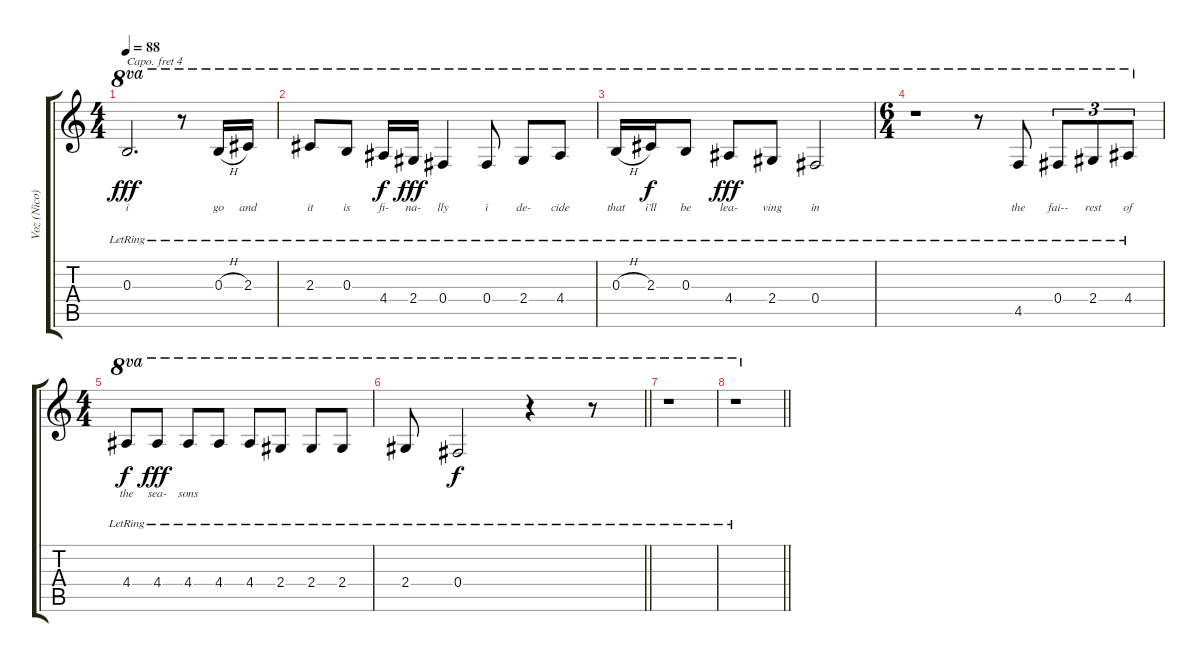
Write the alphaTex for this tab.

\track ("Voz (Nico)" "Voz (Nico)") {instrument acousticguitarsteel}
\staff {score tabs}
\capo 4
\tuning (E4 B3 G3 D3 A2 E2) {hide}
\ts (4 4)
\tempo 88
\clef g2
\ks c
0.3{lr}.2{d ot 8va lyrics (0 "i") lyrics (1 "") lyrics (2 "") lyrics (3 "") lyrics (4 "") dy fff} r.8{ot 8va} 0.3{h lr}.16{ot 8va lyrics (0 "go") lyrics (1 "") lyrics (2 "") lyrics (3 "") lyrics (4 "")} 2.3{lr}.16{ot 8va lyrics (0 "and") lyrics (1 "") lyrics (2 "") lyrics (3 "") lyrics (4 "")} |
2.3{lr}.8{ot 8va lyrics (0 "it") lyrics (1 "") lyrics (2 "") lyrics (3 "") lyrics (4 "")} 0.3{lr}.8{ot 8va lyrics (0 "is") lyrics (1 "") lyrics (2 "") lyrics (3 "") lyrics (4 "")} 4.4{lr}.16{ot 8va lyrics (0 "fi-") lyrics (1 "") lyrics (2 "") lyrics (3 "") lyrics (4 "") dy f} 2.4{lr}.16{ot 8va lyrics (0 "na-") lyrics (1 "") lyrics (2 "") lyrics (3 "") lyrics (4 "") dy fff} 0.4{lr}.4{ot 8va lyrics (0 "lly") lyrics (1 "") lyrics (2 "") lyrics (3 "") lyrics (4 "")} 0.4{lr}.8{ot 8va lyrics (0 "i") lyrics (1 "") lyrics (2 "") lyrics (3 "") lyrics (4 "")} 2.4{lr}.8{ot 8va lyrics (0 "de-") lyrics (1 "") lyrics (2 "") lyrics (3 "") lyrics (4 "")} 4.4{lr}.8{ot 8va lyrics (0 "cide") lyrics (1 "") lyrics (2 "") lyrics (3 "") lyrics (4 "")} |
0.3{h lr}.16{ot 8va lyrics (0 "that") lyrics (1 "") lyrics (2 "") lyrics (3 "") lyrics (4 "")} 2.3{lr}.16{ot 8va lyrics (0 "i’ll") lyrics (1 "") lyrics (2 "") lyrics (3 "") lyrics (4 "") dy f} 0.3{lr}.8{ot 8va lyrics (0 "be") lyrics (1 "") lyrics (2 "") lyrics (3 "") lyrics (4 "")} 4.4{lr}.8{ot 8va lyrics (0 "lea-") lyrics (1 "") lyrics (2 "") lyrics (3 "") lyrics (4 "") dy fff} 2.4{lr}.8{ot 8va lyrics (0 "ving") lyrics (1 "") lyrics (2 "") lyrics (3 "") lyrics (4 "")} 0.4{lr}.2{ot 8va lyrics (0 "in") lyrics (1 "") lyrics (2 "") lyrics (3 "") lyrics (4 "")} |
\ts (6 4)
r.1{ot 8va} r.8{ot 8va} 4.5{lr}.8{ot 8va lyrics (0 "the") lyrics (1 "") lyrics (2 "") lyrics (3 "") lyrics (4 "")} 0.4{lr}.8{tu (3 2) ot 8va lyrics (0 "fai--") lyrics (1 "") lyrics (2 "") lyrics (3 "") lyrics (4 "")} 2.4{lr}.8{tu (3 2) ot 8va lyrics (0 "rest") lyrics (1 "") lyrics (2 "") lyrics (3 "") lyrics (4 "")} 4.4{lr}.8{tu (3 2) ot 8va lyrics (0 "of") lyrics (1 "") lyrics (2 "") lyrics (3 "") lyrics (4 "")} |
\ts (4 4)
4.4{lr}.8{ot 8va lyrics (0 "the") lyrics (1 "") lyrics (2 "") lyrics (3 "") lyrics (4 "") dy f} 4.4{lr}.8{ot 8va lyrics (0 "sea-") lyrics (1 "") lyrics (2 "") lyrics (3 "") lyrics (4 "") dy fff} 4.4{lr}.8{ot 8va lyrics (0 "sons") lyrics (1 "") lyrics (2 "") lyrics (3 "") lyrics (4 "")} 4.4{lr}.8{ot 8va} 4.4{lr}.8{ot 8va} 2.4{lr}.8{ot 8va} 2.4{lr}.8{ot 8va} 2.4{lr}.8{ot 8va} |
\barLineRight lightlight
2.4{lr}.8{ot 8va} 0.4{lr}.2{ot 8va dy f} r.4{ot 8va} r.8{ot 8va} |
r.1{ot 8va} |
\barLineRight lightlight
r.1{ot 8va}
